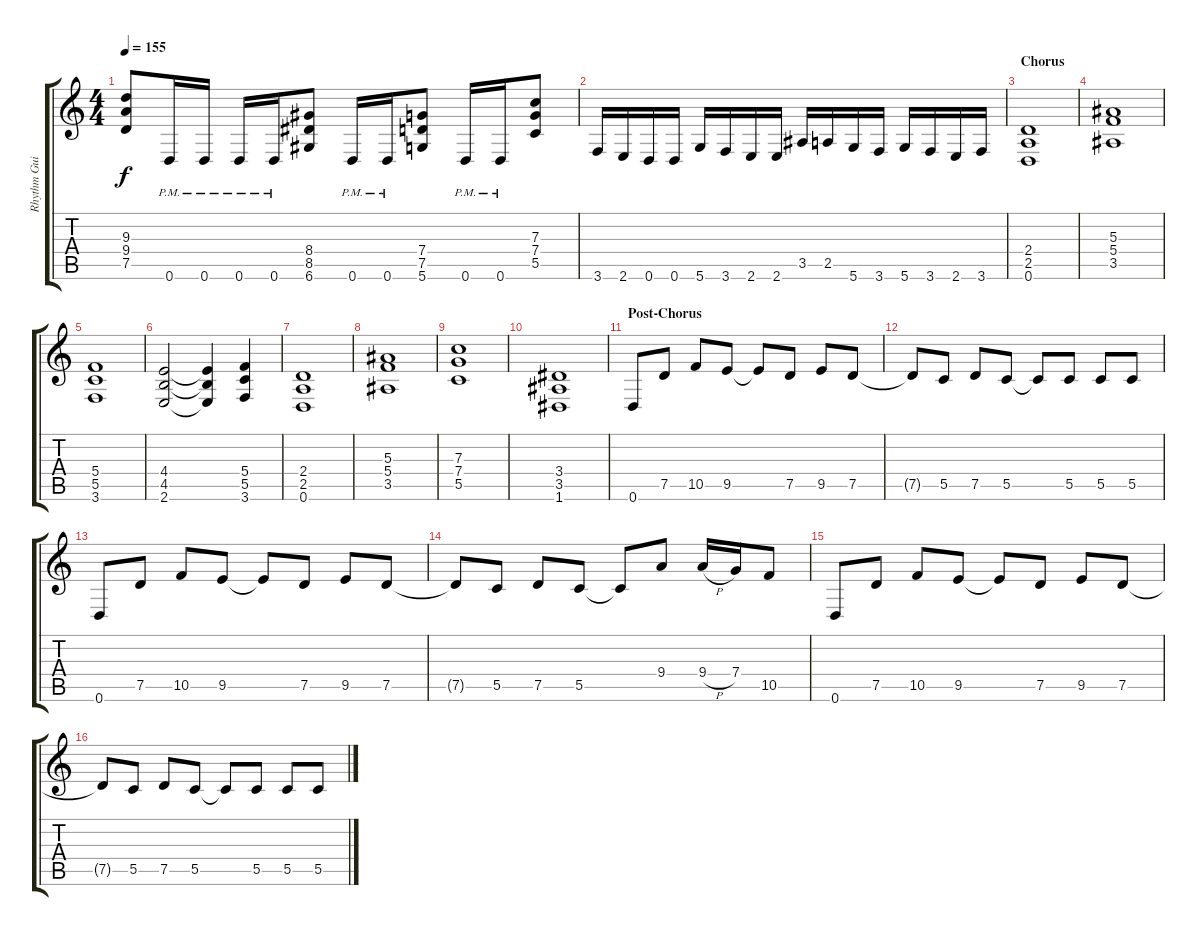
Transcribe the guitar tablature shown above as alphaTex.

\track ("Rhythm Guitar" "Rhythm Gui") {instrument distortionguitar}
\staff {score tabs}
\tuning (D4 A3 F3 C3 G2 D2) {hide}
\ts (4 4)
\tempo 155
\clef g2
\ks c
(9.3 9.4 7.5).8{dy f} 0.6{pm}.16 0.6{pm}.16 0.6{pm}.16 0.6{pm}.16 (8.4 8.5 6.6).8 0.6{pm}.16 0.6{pm}.16 (7.4 7.5 5.6).8 0.6{pm}.16 0.6{pm}.16 (7.3 7.4 5.5).8 |
3.6.16 2.6.16 0.6.16 0.6.16 5.6.16 3.6.16 2.6.16 2.6.16 3.5.16 2.5.16 5.6.16 3.6.16 5.6.16 3.6.16 2.6.16 3.6.16 |
\section ("" "Chorus")
(2.4 2.5 0.6).1 |
(5.3 5.4 3.5).1 |
(5.4 5.5 3.6).1 |
(4.4 4.5 2.6).2 (4.4{t} 4.5{t} 2.6{t}).4 (5.4 5.5 3.6).4 |
(2.4 2.5 0.6).1 |
(5.3 5.4 3.5).1 |
(7.3 7.4 5.5).1 |
(3.4 3.5 1.6).1 |
\section ("" "Post-Chorus")
0.6.8 7.5.8 10.5.8 9.5.8 9.5{t}.8 7.5.8 9.5.8 7.5.8 |
7.5{t}.8 5.5.8 7.5.8 5.5.8 5.5{t}.8 5.5.8 5.5.8 5.5.8 |
0.6.8 7.5.8 10.5.8 9.5.8 9.5{t}.8 7.5.8 9.5.8 7.5.8 |
7.5{t}.8 5.5.8 7.5.8 5.5.8 5.5{t}.8 9.4.8 9.4{h}.16 7.4.16 10.5.8 |
0.6.8 7.5.8 10.5.8 9.5.8 9.5{t}.8 7.5.8 9.5.8 7.5.8 |
7.5{t}.8 5.5.8 7.5.8 5.5.8 5.5{t}.8 5.5.8 5.5.8 5.5.8
